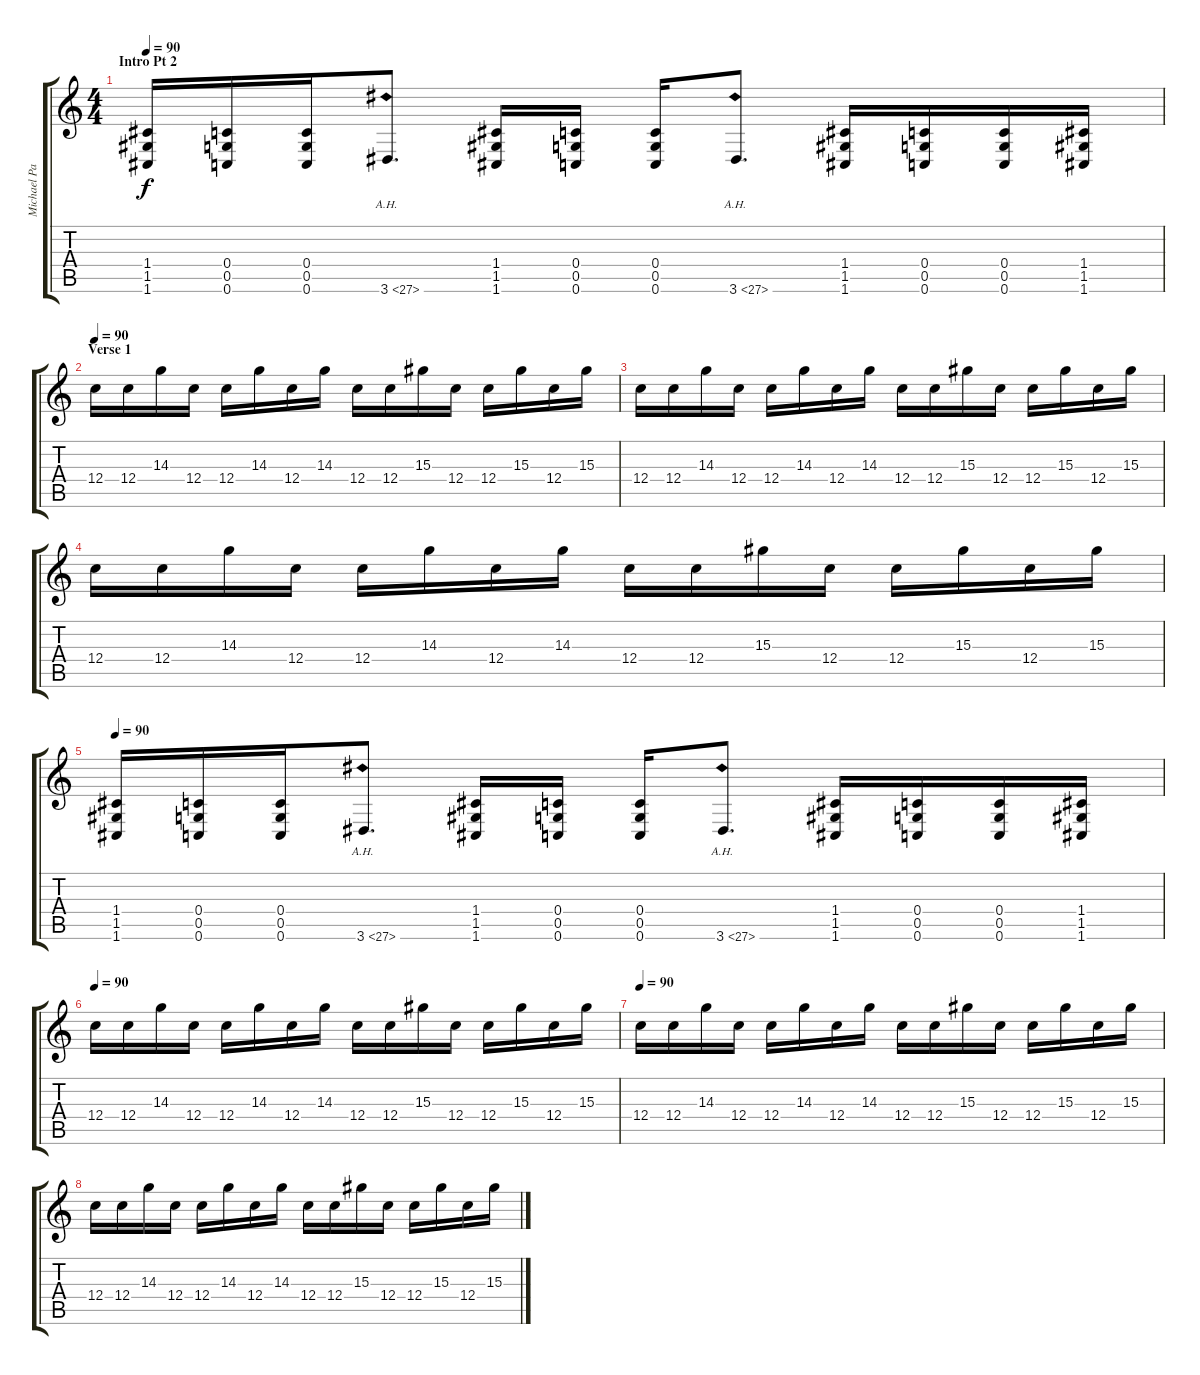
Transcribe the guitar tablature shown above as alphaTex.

\track ("Michael Padget" "Michael Pa") {instrument distortionguitar}
\staff {score tabs}
\tuning (D4 A3 F3 C3 G2 C2) {hide}
\ts (4 4)
\section ("" "Intro Pt 2")
\tempo 90
\clef g2
\ks c
(1.4 1.5 1.6).16{dy f} (0.4 0.5 0.6).16 (0.4 0.5 0.6).16 3.6{ah 24}.8{d} (1.4 1.5 1.6).16 (0.4 0.5 0.6).16 (0.4 0.5 0.6).16 3.6{ah 24}.8{d} (1.4 1.5 1.6).16 (0.4 0.5 0.6).16 (0.4 0.5 0.6).16 (1.4 1.5 1.6).16 |
\section ("" "Verse 1")
\tempo 90
12.4.16{instrument distortionguitar} 12.4.16 14.3.16 12.4.16 12.4.16 14.3.16 12.4.16 14.3.16 12.4.16 12.4.16 15.3.16 12.4.16 12.4.16 15.3.16 12.4.16 15.3.16 |
12.4.16{instrument distortionguitar} 12.4.16 14.3.16 12.4.16 12.4.16 14.3.16 12.4.16 14.3.16 12.4.16 12.4.16 15.3.16 12.4.16 12.4.16 15.3.16 12.4.16 15.3.16 |
12.4.16{instrument distortionguitar} 12.4.16 14.3.16 12.4.16 12.4.16 14.3.16 12.4.16 14.3.16 12.4.16 12.4.16 15.3.16 12.4.16 12.4.16 15.3.16 12.4.16 15.3.16 |
\tempo 90
(1.4 1.5 1.6).16 (0.4 0.5 0.6).16 (0.4 0.5 0.6).16 3.6{ah 24}.8{d} (1.4 1.5 1.6).16 (0.4 0.5 0.6).16 (0.4 0.5 0.6).16 3.6{ah 24}.8{d} (1.4 1.5 1.6).16 (0.4 0.5 0.6).16 (0.4 0.5 0.6).16 (1.4 1.5 1.6).16 |
\section ("" "")
\tempo 90
12.4.16{instrument distortionguitar} 12.4.16 14.3.16 12.4.16 12.4.16 14.3.16 12.4.16 14.3.16 12.4.16 12.4.16 15.3.16 12.4.16 12.4.16 15.3.16 12.4.16 15.3.16 |
\tempo 90
12.4.16{instrument distortionguitar} 12.4.16 14.3.16 12.4.16 12.4.16 14.3.16 12.4.16 14.3.16 12.4.16 12.4.16 15.3.16 12.4.16 12.4.16 15.3.16 12.4.16 15.3.16 |
12.4.16{instrument distortionguitar} 12.4.16 14.3.16 12.4.16 12.4.16 14.3.16 12.4.16 14.3.16 12.4.16 12.4.16 15.3.16 12.4.16 12.4.16 15.3.16 12.4.16 15.3.16
